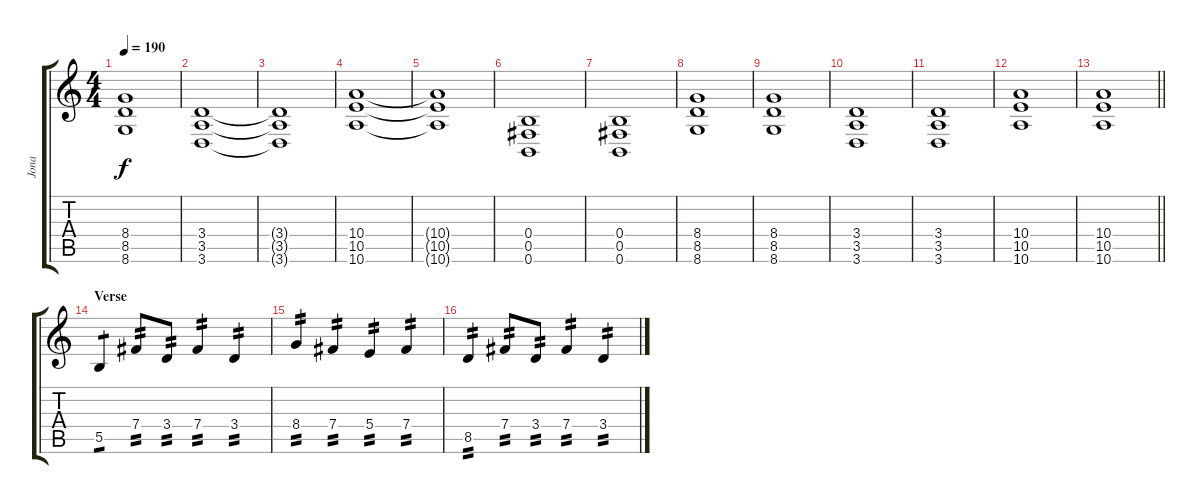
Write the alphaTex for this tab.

\track ("Jona" "Jona") {instrument distortionguitar}
\staff {score tabs}
\tuning (Db4 Ab3 E3 B2 Gb2 B1) {hide}
\ts (4 4)
\tempo 190
\clef g2
\ks c
(8.4{t} 8.5{t} 8.6{t}).1{dy f} |
(3.4 3.5 3.6).1 |
(3.4{t} 3.5{t} 3.6{t}).1 |
(10.4 10.5 10.6).1 |
(10.4{t} 10.5{t} 10.6{t}).1 |
(0.4 0.5 0.6).1 |
(0.4 0.5 0.6).1 |
(8.4 8.5 8.6).1 |
(8.4 8.5 8.6).1 |
(3.4 3.5 3.6).1 |
(3.4 3.5 3.6).1 |
(10.4 10.5 10.6).1 |
\barLineRight lightlight
(10.4 10.5 10.6).1 |
\section ("" "Verse")
5.5.4{tp 1} 7.4.8{tp 2} 3.4.8{tp 2} 7.4.4{tp 2} 3.4.4{tp 2} |
8.4.4{tp 2} 7.4.4{tp 2} 5.4.4{tp 2} 7.4.4{tp 2} |
8.5.4{tp 2} 7.4.8{tp 2} 3.4.8{tp 2} 7.4.4{tp 2} 3.4.4{tp 2}
